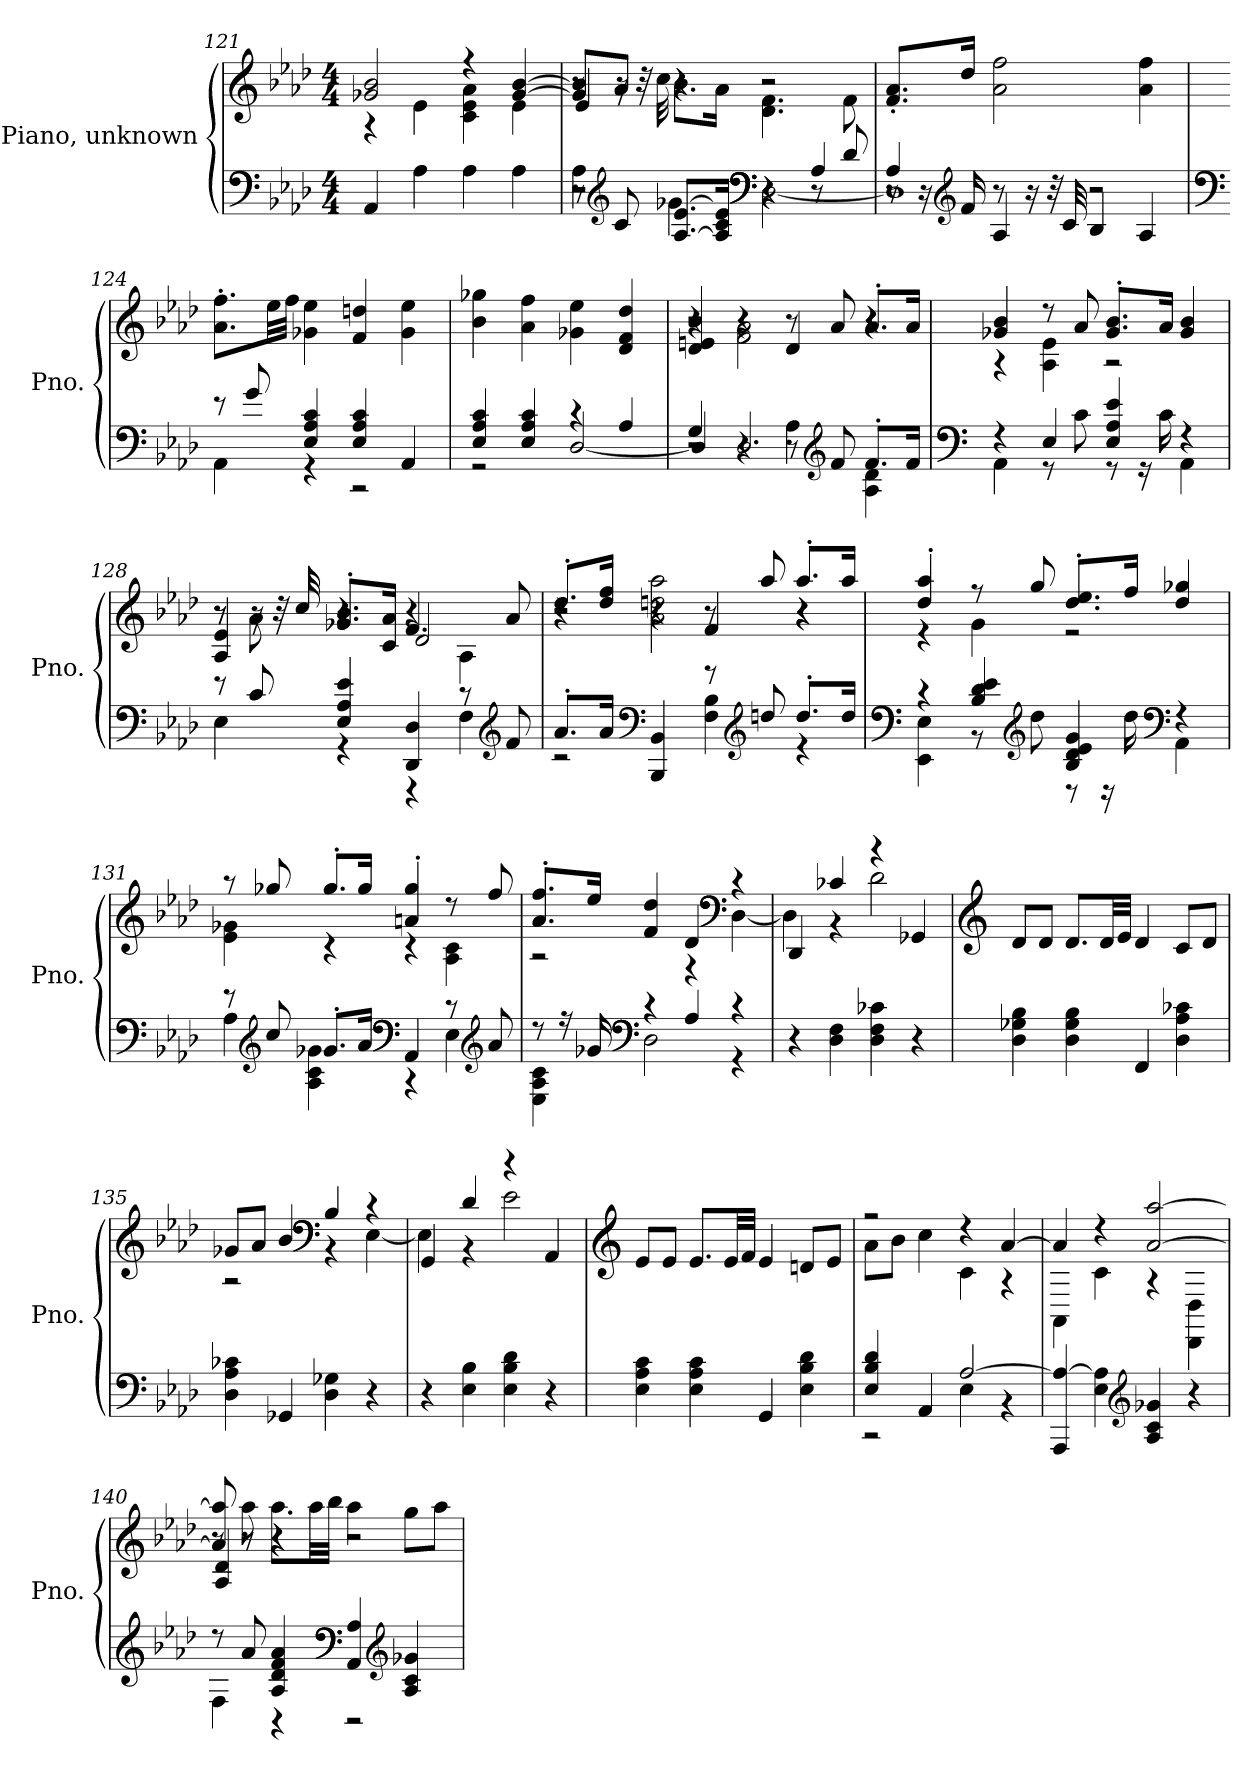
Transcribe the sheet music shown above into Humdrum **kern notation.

**kern	**kern
*part1	*part1
*staff2	*staff1
*I"Piano, unknown	*
*I'Pno.	*
*clefF4	*clefG2
*k[b-e-a-d-]	*k[b-e-a-d-]
*M4/4	*M4/4
=121	=121
*	*^
4AA-/	2g-X/ 2b-/	4r
4A-\	.	4e-\
4A-\	4r	4c\ 4e-\ 4a-\
4A-\	[4g-/ [4b-/	4e-\
!!LO:LB:g=z
=122	=122	=122
*^	*	*^
*	*^	*	*	*
8r	4A-\	2r	8g-/] 8b-/]L	8r	4e-/
*clefG2	*	*	*	*	*
8c/	.	.	8a-/J	16r	.
.	.	.	.	32r	.
.	.	.	.	32cc\	.
[8.A-/ [8.e-/L	4g-X\	.	4r	8.b-\L	4r
16A-/] 16c/ 16e-/]Jk	.	.	.	16a-\Jk	.
*clefF4	*	*	*	*	*
4r	[2D-\	4r	2r	4.d-\ 4.f\	2r
8r	.	4A-/	.	.	.
8d-/	.	.	.	8f\	.
*	*	*	*v	*v	*v
=123	=123	=123	=123
8r	1D-]	4A-/	8.f/' 8.a-/'L
16r	.	.	.
*clefG2	*	*	*
16f/	.	.	16dd-/Jk
8r	.	4A-/	2a-\ 2ff\
16r	.	.	.
32r	.	.	.
32c/	.	.	.
4B-/	.	2r	.
4A-/	.	.	4a-\ 4ff\
*v	*v	*v	*
=124	=124
*clefF4	*
*^	*
8r	4AA-\	8.a-\' 8.ff\'L
8g/	.	.
.	.	32ee-\LL
.	.	32ff\JJJ
4E-/ 4A-/ 4c/	4r	4g-X\ 4ee-\
4E-/ 4A-/ 4c/	2r	4f/ 4ddn/
4AA-/	.	4g-\ 4ee-\
!!LO:LB:g=z
=125	=125	=125
4E-/ 4A-/ 4c/	2r	4b-\ 4gg-X\
4E-/ 4A-/ 4c/	.	4a-\ 4ff\
4r	[2D-/	4g-X\ 4ee-\
4A-/	.	4d-/ 4f/ 4dd-/
=126	=126	=126
*	*^	*^
*	*	*	*	*^
4G/	2r	4D-/]	4d-/ 4en/ 4b-/	4r	2r
4r	.	2.D-/	4r	2f\ 2a-\	.
8r	4A-\	.	8r	.	4d-/
*clefG2	*	*	*	*	*
8f/	.	.	8a-/	.	.
8.f'/L	4A-\ 4d-\	.	8.a-'/L	4r	4r
16f/Jk	.	.	16a-/Jk	.	.
*v	*v	*v	*	*	*
*	*v	*v	*v
=127	=127
*clefF4	*
*^	*^
4r	4AA-\	4g-X/ 4b-/	4r
4E-/	8r	8r	4A-\ 4e-\
.	8c\	8a-/	.
4E-/ 4A-/ 4e-/	8r	8.g-/' 8.b-/'L	2r
.	16r	.	.
.	16c\	16a-/Jk	.
4r	4AA-\	4g-/ 4b-/	.
=128	=128	=128	=128
*	*	*	*^
8r	4E-\	8r	8r	4A-/ 4e-/
8c/	.	16r	8a-\	.
.	.	32r	.	.
.	.	32cc/	.	.
4E-/ 4A-/ 4e-/	4r	8.g-X/' 8.b-/'L	4r	4r
.	.	16c/ 16a-/Jk	.	.
4DD-/ 4D-/	4r	4.f/	4r	2d-/
8r	4F\	.	4A-\	.
*clefG2	*	*	*	*
8f/	.	8a-/	.	.
!!LO:PB:g=z	!!	!!
=129	=129	=129	=129	=129
8.a-'/L	2r	8.dd-'/L	4r	2r
16a-/Jk	.	16dd-/ 16ff/Jk	.	.
*clefF4	*	*	*	*
4BBB-/ 4BB-/	.	4r	2a-\ 2ddn\ 2aa-\	.
8r	4F\ 4B-\	8r	.	4f/
*clefG2	*	*	*	*
8ddn/	.	8aa-/	.	.
8.dd'/L	4r	8.aa-'/L	4r	4r
16dd/Jk	.	16aa-/Jk	.	.
*	*	*v	*v	*v
=130	=130	=130
*clefF4	*	*
*	*	*^
4r	4EE-\ 4E-\	4dd-/' 4aa-/'	4r
4B-/ 4d-/ 4e-/	8r	8r	4g\
*clefG2	*	*	*
.	8dd-\	8gg/	.
4B-/ 4d-/ 4e-/ 4g/	8r	8.dd-/' 8.ee-/'L	2r
.	16r	.	.
.	16dd-\	16ff/Jk	.
*clefF4	*	*	*
4r	4AA-\	4dd-/ 4gg-X/	.
!!LO:LB:g=z	!!
=131	=131	=131	=131
8r	4A-\	8r	4e-\ 4g-X\
*clefG2	*	*	*
8cc/	.	8gg-X/	.
8.g'/L	4A-\ 4c\ 4g-X\	8.gg-'/L	4r
16a-/Jk	.	16gg-/Jk	.
*clefF4	*	*	*
4AA-/	4r	4an/' 4gg-/'	4r
8r	4E-\	8r	4A-\ 4c\
*clefG2	*	*	*
8a-/	.	8ff/	.
=132	=132	=132	=132
8r	4E-\ 4A-\ 4c\	8.a-/' 8.ff/'L	2r
16r	.	.	.
16g-X/	.	16ee-/Jk	.
*clefF4	*	*	*
4r	2D-\	4f/ 4dd-/	.
4A-/	.	4d-/	4r
*	*	*clefF4	*
4r	4r	4r	[4D-\
*v	*v	*	*
=133	=133	=133
4r	4DD-/	4D-\]
4D-\ 4F\	4c-X/	4r
4D-\ 4F\ 4c-X\	4r	2d-\
4r	4GG-X/	.
*	*v	*v
!!LO:LB:g=z
=134	=134
*	*clefG2
4D-\ 4G-X\ 4B-\	8d-/L
.	8d-/J
4D-\ 4G-\ 4B-\	8.d-/L
.	32d-/LL
.	32e-/JJJ
4FF/	4d-/
4D-\ 4A-\ 4c-X\	8c/L
.	8d-/J
=135	=135
*	*^
4D-\ 4A-\ 4c-X\	8g-X/L	2r
.	8a-/J	.
4GG-X/	4b-/	.
*	*clefF4	*
4D-\ 4G-X\	4B-/	4r
4r	4r	[4E-\
=136	=136	=136
4r	4GG/	4E-\]
4E-\ 4B-\	4d-/	4r
4E-\ 4B-\ 4d-\	4r	2e-\
4r	4AA-/	.
*	*v	*v
=137	=137
*	*clefG2
4E-\ 4A-\ 4c\	8e-/L
.	8e-/J
4E-\ 4A-\ 4c\	8.e-/L
.	32e-/LL
.	32f/JJJ
4GG/	4e-/
4E-\ 4B-\ 4d-\	8dn/L
.	8e-/J
=138	=138
*^	*^
4E-/ 4B-/ 4d-/	2r	2r	8a-\L
.	.	.	8b-\J
4AA-/	.	.	4cc\
[2A-/	4E-\	4r	4c\
.	4r	[4a-/	4r
*v	*v	*	*
!!LO:LB:g=z	!!
=139	=139	=139
4AAA-/ 4A-/_	4a-/]	4AA-\
4E-\ 4A-\]	4r	4c\
*clefG2	*	*
4A-/ 4c/ 4g-X/	[2a-/ [2aa-/	4r
4r	.	4DD-\ 4D-\
=140	=140	=140
*^	*	*^
8r	4F\	8a-/] 8aa-/]	8r	4A-/ 4d-/
8a-/	.	8r	8aa-\	.
4A-/ 4d-/ 4f/ 4a-/	4r	4r	8.aa-\L	4r
.	.	.	32aa-\LL	.
.	.	.	32bb-\JJJ	.
*clefF4	*	*	*	*
4AA-/ 4A-/	2r	2r	4aa-\	2r
*clefG2	*	*	*	*
4A-/ 4c/ 4g-X/	.	.	8gg\L	.
.	.	.	8aa-\J	.
*v	*v	*	*	*
*	*v	*v	*v
=	=
*-	*-
